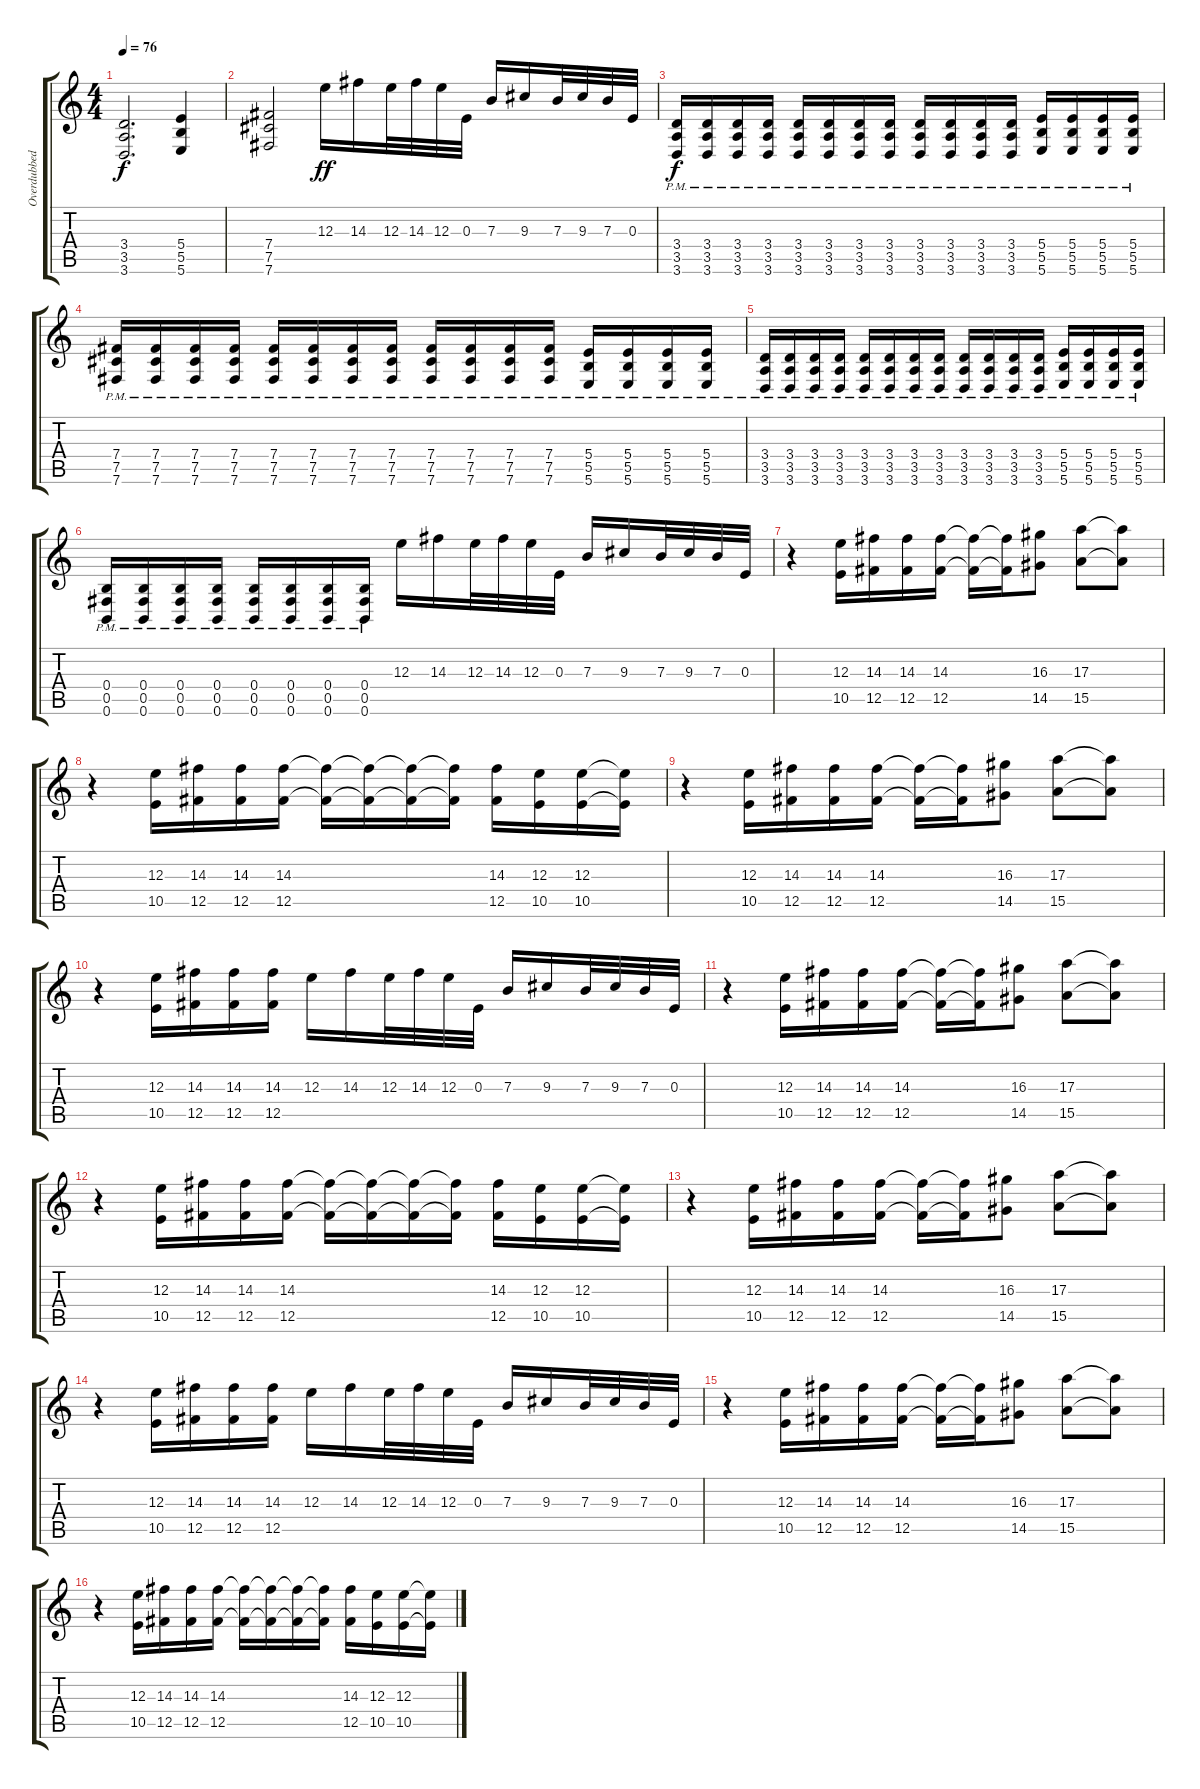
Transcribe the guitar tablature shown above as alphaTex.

\track ("Overdubbed Left Guitar" "Overdubbed") {instrument distortionguitar}
\staff {score tabs}
\tuning (Db4 Ab3 E3 B2 Gb2 B1) {hide}
\ts (4 4)
\tempo 76
\clef g2
\ks c
(3.4 3.5 3.6).2{d dy f} (5.4 5.5 5.6).4 |
(7.4 7.5 7.6).2 12.3.16{dy ff} 14.3.16 12.3.32 14.3.32 12.3.32 0.3.32 7.3.16 9.3.16 7.3.32 9.3.32 7.3.32 0.3.32 |
(3.4{pm} 3.5{pm} 3.6{pm}).16{dy f} (3.4{pm} 3.5{pm} 3.6{pm}).16 (3.4{pm} 3.5{pm} 3.6{pm}).16 (3.4{pm} 3.5{pm} 3.6{pm}).16 (3.4{pm} 3.5{pm} 3.6{pm}).16 (3.4{pm} 3.5{pm} 3.6{pm}).16 (3.4{pm} 3.5{pm} 3.6{pm}).16 (3.4{pm} 3.5{pm} 3.6{pm}).16 (3.4{pm} 3.5{pm} 3.6{pm}).16 (3.4{pm} 3.5{pm} 3.6{pm}).16 (3.4{pm} 3.5{pm} 3.6{pm}).16 (3.4{pm} 3.5{pm} 3.6{pm}).16 (5.4{pm} 5.5{pm} 5.6{pm}).16 (5.4{pm} 5.5{pm} 5.6{pm}).16 (5.4{pm} 5.5{pm} 5.6{pm}).16 (5.4{pm} 5.5{pm} 5.6{pm}).16 |
(7.4{pm} 7.5{pm} 7.6{pm}).16 (7.4{pm} 7.5{pm} 7.6{pm}).16 (7.4{pm} 7.5{pm} 7.6{pm}).16 (7.4{pm} 7.5{pm} 7.6{pm}).16 (7.4{pm} 7.5{pm} 7.6{pm}).16 (7.4{pm} 7.5{pm} 7.6{pm}).16 (7.4{pm} 7.5{pm} 7.6{pm}).16 (7.4{pm} 7.5{pm} 7.6{pm}).16 (7.4{pm} 7.5{pm} 7.6{pm}).16 (7.4{pm} 7.5{pm} 7.6{pm}).16 (7.4{pm} 7.5{pm} 7.6{pm}).16 (7.4{pm} 7.5{pm} 7.6{pm}).16 (5.4{pm} 5.5{pm} 5.6{pm}).16 (5.4{pm} 5.5{pm} 5.6{pm}).16 (5.4{pm} 5.5{pm} 5.6{pm}).16 (5.4{pm} 5.5{pm} 5.6{pm}).16 |
(3.4{pm} 3.5{pm} 3.6{pm}).16 (3.4{pm} 3.5{pm} 3.6{pm}).16 (3.4{pm} 3.5{pm} 3.6{pm}).16 (3.4{pm} 3.5{pm} 3.6{pm}).16 (3.4{pm} 3.5{pm} 3.6{pm}).16 (3.4{pm} 3.5{pm} 3.6{pm}).16 (3.4{pm} 3.5{pm} 3.6{pm}).16 (3.4{pm} 3.5{pm} 3.6{pm}).16 (3.4{pm} 3.5{pm} 3.6{pm}).16 (3.4{pm} 3.5{pm} 3.6{pm}).16 (3.4{pm} 3.5{pm} 3.6{pm}).16 (3.4{pm} 3.5{pm} 3.6{pm}).16 (5.4{pm} 5.5{pm} 5.6{pm}).16 (5.4{pm} 5.5{pm} 5.6{pm}).16 (5.4{pm} 5.5{pm} 5.6{pm}).16 (5.4{pm} 5.5{pm} 5.6{pm}).16 |
(0.4{pm} 0.5{pm} 0.6{pm}).16 (0.4{pm} 0.5{pm} 0.6{pm}).16 (0.4{pm} 0.5{pm} 0.6{pm}).16 (0.4{pm} 0.5{pm} 0.6{pm}).16 (0.4{pm} 0.5{pm} 0.6{pm}).16 (0.4{pm} 0.5{pm} 0.6{pm}).16 (0.4{pm} 0.5{pm} 0.6{pm}).16 (0.4{pm} 0.5{pm} 0.6{pm}).16 12.3.16 14.3.16 12.3.32 14.3.32 12.3.32 0.3.32 7.3.16 9.3.16 7.3.32 9.3.32 7.3.32 0.3.32 |
r.4 (12.3 10.5).16 (14.3 12.5).16 (14.3 12.5).16 (14.3 12.5).16 (14.3{t} 12.5{t}).16 (14.3{t} 12.5{t}).16 (16.3 14.5).8 (17.3 15.5).8 (17.3{t} 15.5{t}).8 |
r.4 (12.3 10.5).16 (14.3 12.5).16 (14.3 12.5).16 (14.3 12.5).16 (14.3{t} 12.5{t}).16 (14.3{t} 12.5{t}).16 (14.3{t} 12.5{t}).16 (14.3{t} 12.5{t}).16 (14.3 12.5).16 (12.3 10.5).16 (12.3 10.5).16 (12.3{t} 10.5{t}).16 |
r.4 (12.3 10.5).16 (14.3 12.5).16 (14.3 12.5).16 (14.3 12.5).16 (14.3{t} 12.5{t}).16 (14.3{t} 12.5{t}).16 (16.3 14.5).8 (17.3 15.5).8 (17.3{t} 15.5{t}).8 |
r.4 (12.3 10.5).16 (14.3 12.5).16 (14.3 12.5).16 (14.3 12.5).16 12.3.16 14.3.16 12.3.32 14.3.32 12.3.32 0.3.32 7.3.16 9.3.16 7.3.32 9.3.32 7.3.32 0.3.32 |
r.4 (12.3 10.5).16 (14.3 12.5).16 (14.3 12.5).16 (14.3 12.5).16 (14.3{t} 12.5{t}).16 (14.3{t} 12.5{t}).16 (16.3 14.5).8 (17.3 15.5).8 (17.3{t} 15.5{t}).8 |
r.4 (12.3 10.5).16 (14.3 12.5).16 (14.3 12.5).16 (14.3 12.5).16 (14.3{t} 12.5{t}).16 (14.3{t} 12.5{t}).16 (14.3{t} 12.5{t}).16 (14.3{t} 12.5{t}).16 (14.3 12.5).16 (12.3 10.5).16 (12.3 10.5).16 (12.3{t} 10.5{t}).16 |
r.4 (12.3 10.5).16 (14.3 12.5).16 (14.3 12.5).16 (14.3 12.5).16 (14.3{t} 12.5{t}).16 (14.3{t} 12.5{t}).16 (16.3 14.5).8 (17.3 15.5).8 (17.3{t} 15.5{t}).8 |
r.4 (12.3 10.5).16 (14.3 12.5).16 (14.3 12.5).16 (14.3 12.5).16 12.3.16 14.3.16 12.3.32 14.3.32 12.3.32 0.3.32 7.3.16 9.3.16 7.3.32 9.3.32 7.3.32 0.3.32 |
r.4 (12.3 10.5).16 (14.3 12.5).16 (14.3 12.5).16 (14.3 12.5).16 (14.3{t} 12.5{t}).16 (14.3{t} 12.5{t}).16 (16.3 14.5).8 (17.3 15.5).8 (17.3{t} 15.5{t}).8 |
r.4 (12.3 10.5).16 (14.3 12.5).16 (14.3 12.5).16 (14.3 12.5).16 (14.3{t} 12.5{t}).16 (14.3{t} 12.5{t}).16 (14.3{t} 12.5{t}).16 (14.3{t} 12.5{t}).16 (14.3 12.5).16 (12.3 10.5).16 (12.3 10.5).16 (12.3{t} 10.5{t}).16
